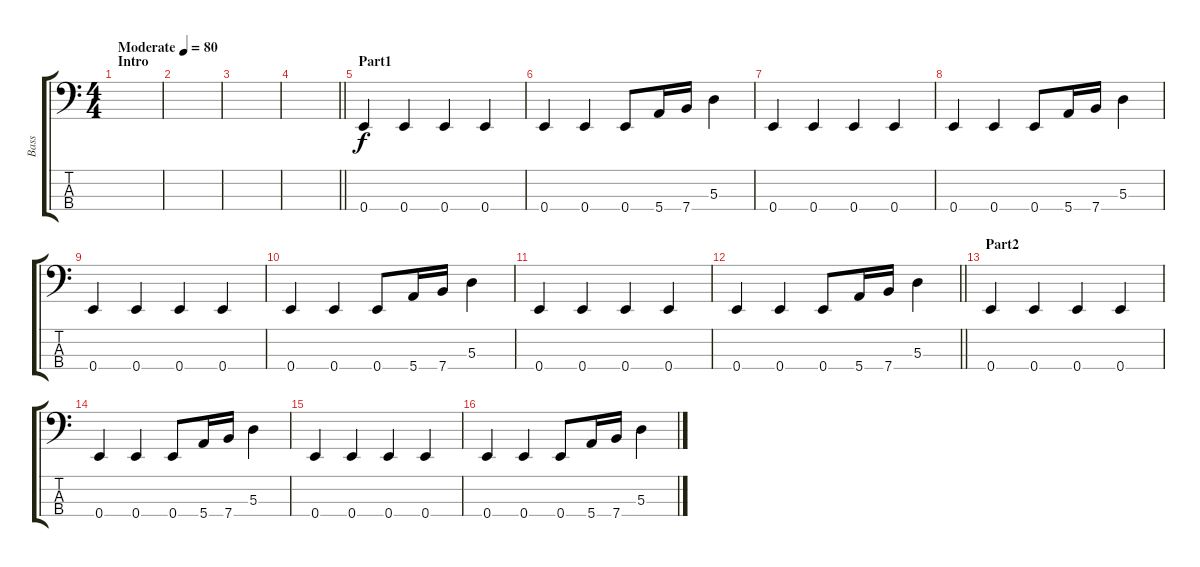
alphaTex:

\track ("Bass" "Bass") {instrument electricbassfinger}
\staff {score tabs}
\tuning (G2 D2 A1 E1) {hide}
\ts (4 4)
\section ("" "Intro")
\tempo (80 "Moderate")
\clef f4
\ks c
|
|
|
\barLineRight lightlight
|
\section ("" "Part1")
0.4.4 0.4.4 0.4.4 0.4.4 |
0.4.4 0.4.4 0.4.8 5.4.16 7.4.16 5.3.4 |
0.4.4 0.4.4 0.4.4 0.4.4 |
0.4.4 0.4.4 0.4.8 5.4.16 7.4.16 5.3.4 |
0.4.4 0.4.4 0.4.4 0.4.4 |
0.4.4 0.4.4 0.4.8 5.4.16 7.4.16 5.3.4 |
0.4.4 0.4.4 0.4.4 0.4.4 |
\barLineRight lightlight
0.4.4 0.4.4 0.4.8 5.4.16 7.4.16 5.3.4 |
\section ("" "Part2")
0.4.4 0.4.4 0.4.4 0.4.4 |
0.4.4 0.4.4 0.4.8 5.4.16 7.4.16 5.3.4 |
0.4.4 0.4.4 0.4.4 0.4.4 |
0.4.4 0.4.4 0.4.8 5.4.16 7.4.16 5.3.4
